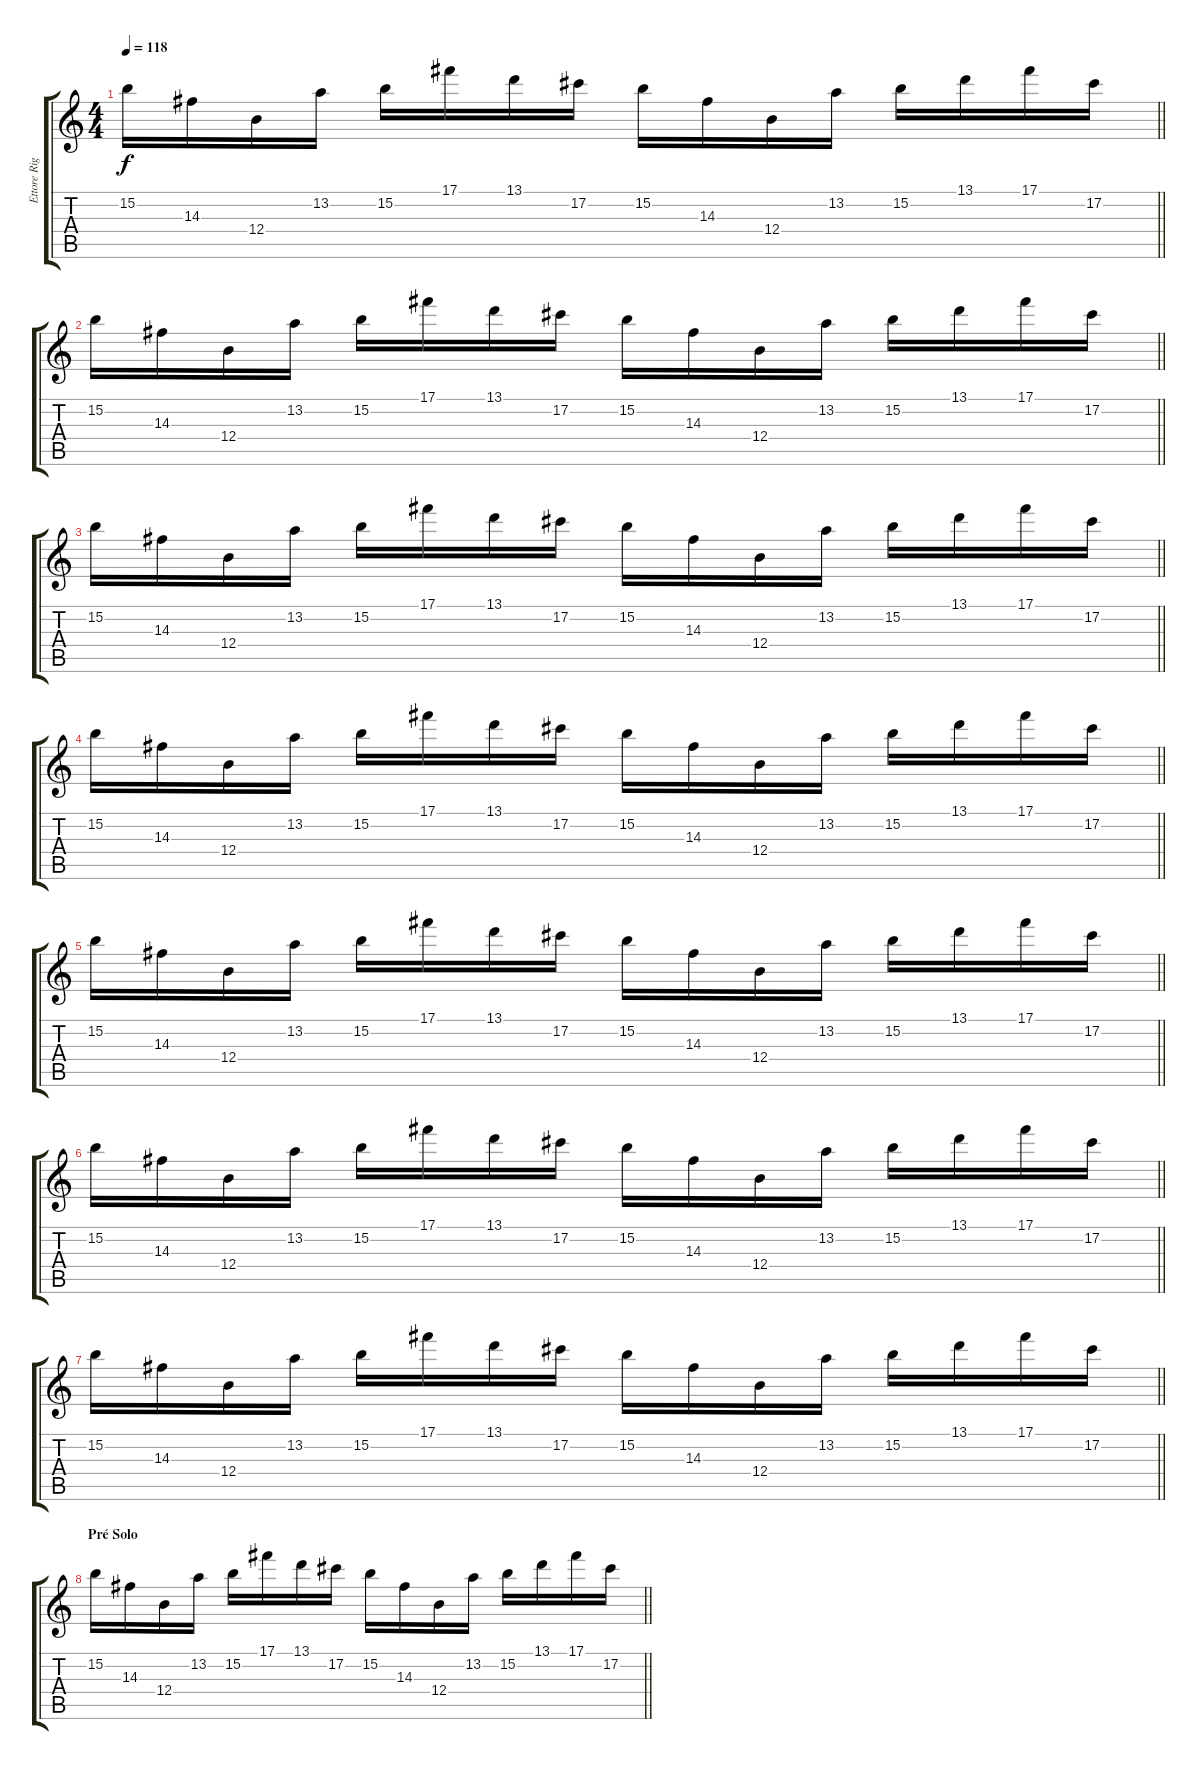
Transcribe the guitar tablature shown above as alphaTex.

\track ("Ettore Rigotti" "Ettore Rig") {instrument lead2sawtooth}
\staff {score tabs}
\tuning (Db5 Ab4 E4 B3 Gb3 B2) {hide}
\ts (4 4)
\tempo 118
\clef g2
\barLineRight lightlight
\ks c
15.2.16{dy f} 14.3.16 12.4.16 13.2.16 15.2.16 17.1.16 13.1.16 17.2.16 15.2.16 14.3.16 12.4.16 13.2.16 15.2.16 13.1.16 17.1.16 17.2.16 |
\barLineRight lightlight
15.2.16 14.3.16 12.4.16 13.2.16 15.2.16 17.1.16 13.1.16 17.2.16 15.2.16 14.3.16 12.4.16 13.2.16 15.2.16 13.1.16 17.1.16 17.2.16 |
\barLineRight lightlight
15.2.16 14.3.16 12.4.16 13.2.16 15.2.16 17.1.16 13.1.16 17.2.16 15.2.16 14.3.16 12.4.16 13.2.16 15.2.16 13.1.16 17.1.16 17.2.16 |
\barLineRight lightlight
15.2.16{volume 11} 14.3.16 12.4.16 13.2.16 15.2.16 17.1.16 13.1.16 17.2.16 15.2.16 14.3.16 12.4.16 13.2.16 15.2.16 13.1.16 17.1.16 17.2.16 |
\barLineRight lightlight
15.2.16 14.3.16 12.4.16 13.2.16 15.2.16 17.1.16 13.1.16 17.2.16 15.2.16 14.3.16 12.4.16 13.2.16 15.2.16 13.1.16 17.1.16 17.2.16 |
\barLineRight lightlight
15.2.16 14.3.16 12.4.16 13.2.16 15.2.16 17.1.16 13.1.16 17.2.16 15.2.16 14.3.16 12.4.16 13.2.16 15.2.16 13.1.16 17.1.16 17.2.16 |
\barLineRight lightlight
15.2.16 14.3.16 12.4.16 13.2.16 15.2.16 17.1.16 13.1.16 17.2.16 15.2.16 14.3.16 12.4.16 13.2.16 15.2.16 13.1.16 17.1.16 17.2.16 |
\section ("" "Pré Solo")
\barLineRight lightlight
15.2.16{volume 16} 14.3.16 12.4.16 13.2.16 15.2.16 17.1.16 13.1.16 17.2.16 15.2.16 14.3.16 12.4.16 13.2.16 15.2.16 13.1.16 17.1.16 17.2.16
